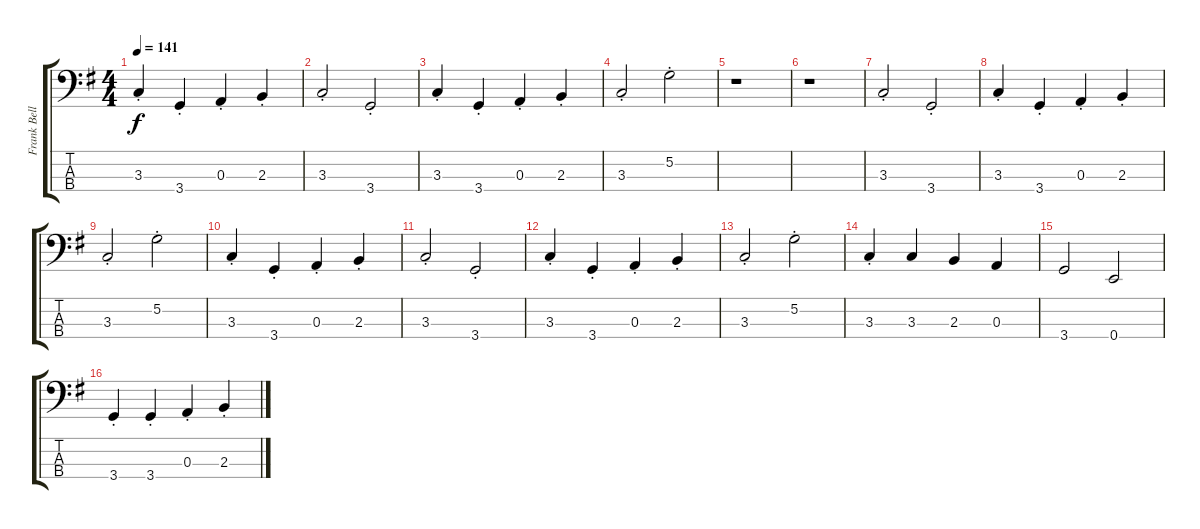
\track ("Frank Bello" "Frank Bell") {instrument electricbassfinger}
\staff {score tabs}
\tuning (G2 D2 A1 E1) {hide}
\ts (4 4)
\tempo 141
\clef f4
\ks g
3.3{st}.4{dy f} 3.4{st}.4 0.3{st}.4 2.3{st}.4 |
3.3{st}.2 3.4{st}.2 |
3.3{st}.4 3.4{st}.4 0.3{st}.4 2.3{st}.4 |
3.3{st}.2 5.2{st}.2 |
r.1 |
r.1 |
3.3{st}.2 3.4{st}.2 |
3.3{st}.4 3.4{st}.4 0.3{st}.4 2.3{st}.4 |
3.3{st}.2 5.2{st}.2 |
3.3{st}.4 3.4{st}.4 0.3{st}.4 2.3{st}.4 |
3.3{st}.2 3.4{st}.2 |
3.3{st}.4 3.4{st}.4 0.3{st}.4 2.3{st}.4 |
3.3{st}.2 5.2{st}.2 |
3.3{st}.4 3.3.4 2.3.4 0.3.4 |
3.4.2 0.4.2 |
3.4{st}.4 3.4{st}.4 0.3{st}.4 2.3{st}.4
